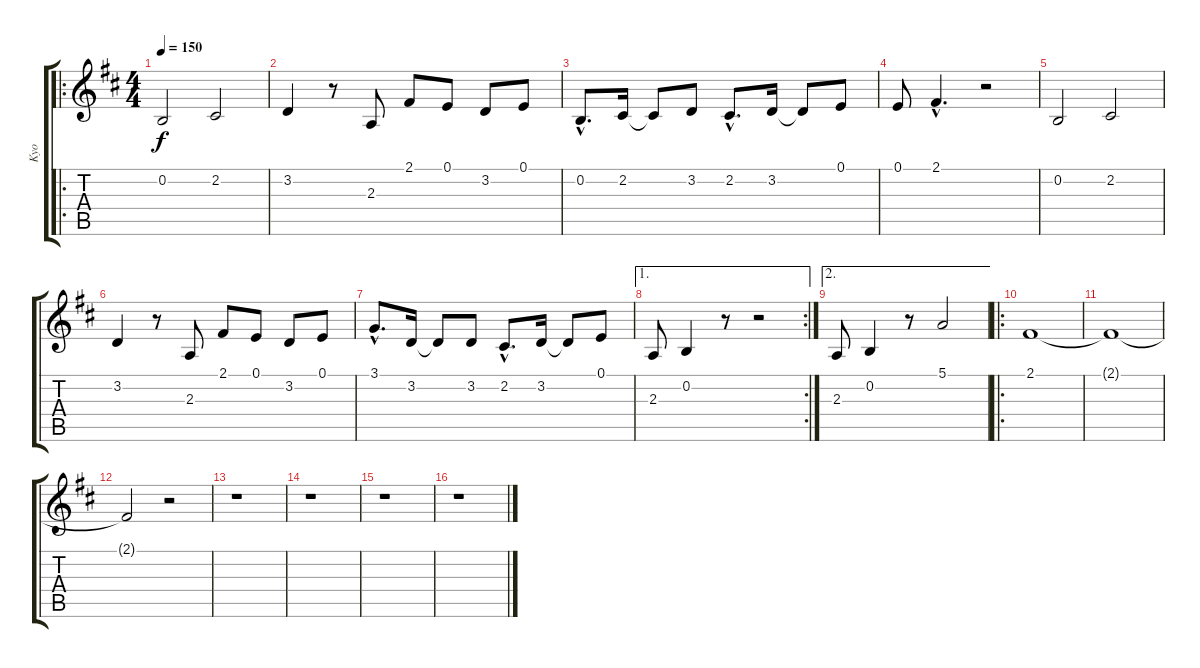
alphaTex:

\track ("Kyo" "Kyo") {instrument clarinet}
\staff {score tabs}
\tuning (E4 B3 G3 D3 A2 E2) {hide}
\ro
\ts (4 4)
\tempo 150
\clef g2
\ks d
0.2.2{dy f} 2.2.2 |
3.2.4 r.8 2.3.8 2.1.8 0.1.8 3.2.8 0.1.8 |
0.2{hac}.8{d} 2.2.16 2.2{t}.8 3.2.8 2.2{hac}.8{d} 3.2.16 3.2{t}.8 0.1.8 |
0.1.8 2.1{hac}.4{d} r.2 |
0.2.2 2.2.2 |
3.2.4 r.8 2.3.8 2.1.8 0.1.8 3.2.8 0.1.8 |
3.1{hac}.8{d} 3.2.16 3.2{t}.8 3.2.8 2.2{hac}.8{d} 3.2.16 3.2{t}.8 0.1.8 |
\ae 1
\rc 2
2.3.8 0.2.4 r.8 r.2 |
\ae 2
2.3.8 0.2.4 r.8 5.1.2 |
\ro
2.1.1 |
2.1{t}.1 |
2.1{t}.2 r.2{volume 0} |
r.1 |
r.1 |
r.1 |
r.1
